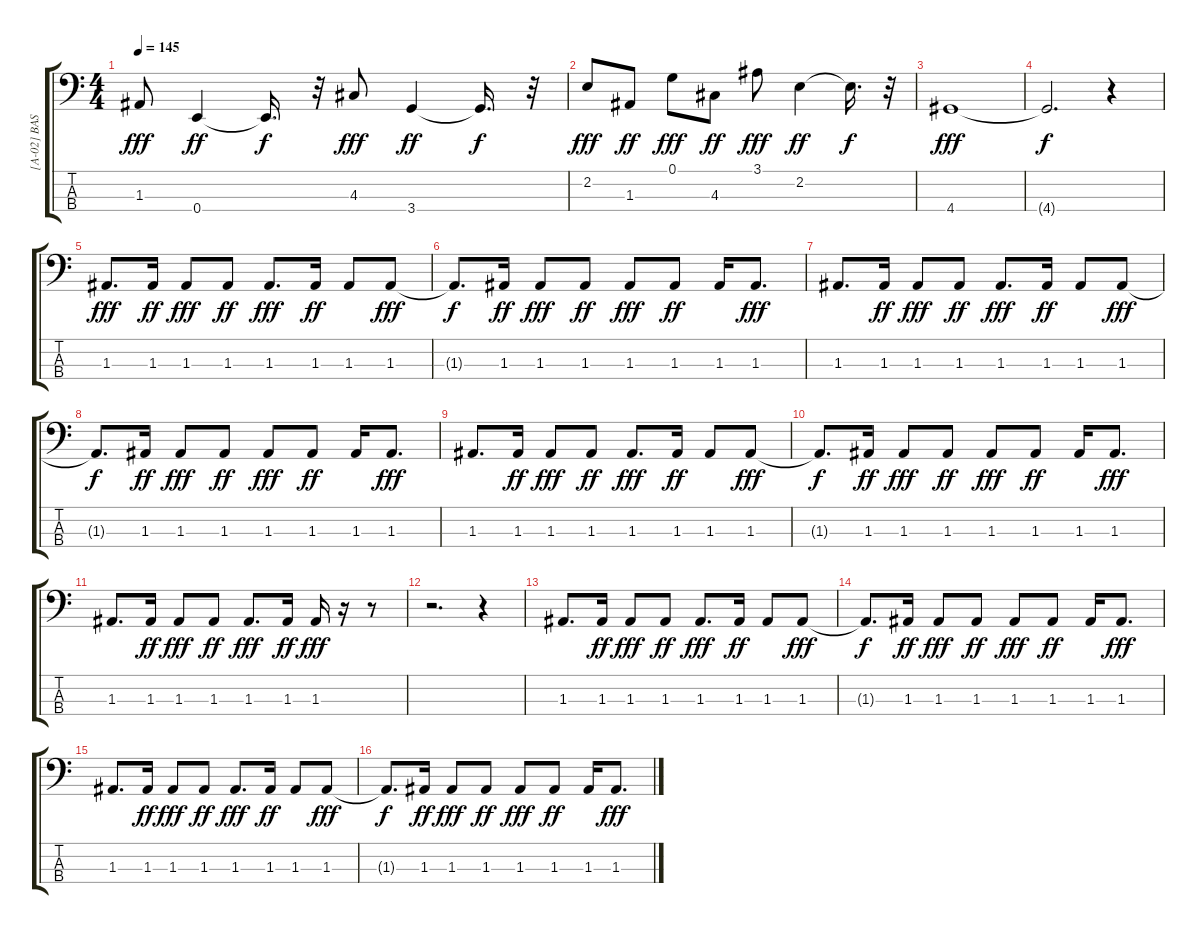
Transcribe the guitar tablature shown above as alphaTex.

\track ("[A-02] BASS" "[A-02] BAS") {instrument electricbassfinger}
\staff {score tabs}
\tuning (G2 D2 A1 E1) {hide}
\ts (4 4)
\tempo 145
\clef f4
\ks c
1.3.8{dy fff} 0.4.4{dy ff} 0.4{t}.16{d dy f} r.32 4.3.8{dy fff} 3.4.4{dy ff} 3.4{t}.16{d dy f} r.32 |
2.2.8{dy fff} 1.3.8{dy ff} 0.1.8{dy fff} 4.3.8{dy ff} 3.1.8{dy fff} 2.2.4{dy ff} 2.2{t}.16{d dy f} r.32 |
4.4.1{dy fff} |
4.4{t}.2{d dy f} r.4 |
1.3.8{d dy fff} 1.3.16{dy ff} 1.3.8{dy fff} 1.3.8{dy ff} 1.3.8{d dy fff} 1.3.16{dy ff} 1.3.8 1.3.8{dy fff} |
1.3{t}.8{d dy f} 1.3.16{dy ff} 1.3.8{dy fff} 1.3.8{dy ff} 1.3.8{dy fff} 1.3.8{dy ff} 1.3.16 1.3.8{d dy fff} |
1.3.8{d} 1.3.16{dy ff} 1.3.8{dy fff} 1.3.8{dy ff} 1.3.8{d dy fff} 1.3.16{dy ff} 1.3.8 1.3.8{dy fff} |
1.3{t}.8{d dy f} 1.3.16{dy ff} 1.3.8{dy fff} 1.3.8{dy ff} 1.3.8{dy fff} 1.3.8{dy ff} 1.3.16 1.3.8{d dy fff} |
1.3.8{d} 1.3.16{dy ff} 1.3.8{dy fff} 1.3.8{dy ff} 1.3.8{d dy fff} 1.3.16{dy ff} 1.3.8 1.3.8{dy fff} |
1.3{t}.8{d dy f} 1.3.16{dy ff} 1.3.8{dy fff} 1.3.8{dy ff} 1.3.8{dy fff} 1.3.8{dy ff} 1.3.16 1.3.8{d dy fff} |
1.3.8{d} 1.3.16{dy ff} 1.3.8{dy fff} 1.3.8{dy ff} 1.3.8{d dy fff} 1.3.16{dy ff} 1.3.16{dy fff} r.16 r.8 |
r.2{d} r.4 |
1.3.8{d} 1.3.16{dy ff} 1.3.8{dy fff} 1.3.8{dy ff} 1.3.8{d dy fff} 1.3.16{dy ff} 1.3.8 1.3.8{dy fff} |
1.3{t}.8{d dy f} 1.3.16{dy ff} 1.3.8{dy fff} 1.3.8{dy ff} 1.3.8{dy fff} 1.3.8{dy ff} 1.3.16 1.3.8{d dy fff} |
1.3.8{d} 1.3.16{dy ff} 1.3.8{dy fff} 1.3.8{dy ff} 1.3.8{d dy fff} 1.3.16{dy ff} 1.3.8 1.3.8{dy fff} |
1.3{t}.8{d dy f} 1.3.16{dy ff} 1.3.8{dy fff} 1.3.8{dy ff} 1.3.8{dy fff} 1.3.8{dy ff} 1.3.16 1.3.8{d dy fff}
